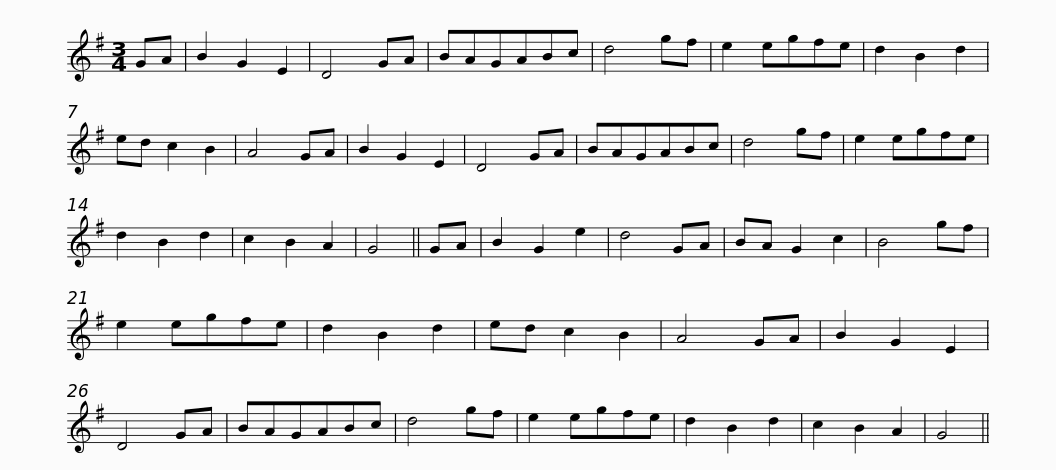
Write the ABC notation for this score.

X:1
L:1/8
M:3/4
I:linebreak $
K:G
V:1 treble
V:1
 GA | B2 G2 E2 | D4 GA | BAGABc | d4 gf | %5
 e2 egfe | d2 B2 d2 | ed c2 B2 | A4 GA | B2 G2 E2 | %10
 D4 GA |$ BAGABc | d4 gf | e2 egfe | d2 B2 d2 | %15
 c2 B2 A2 | G4 || GA | B2 G2 e2 | d4 GA | %20
 BA G2 c2 | B4 gf | e2 egfe |$ d2 B2 d2 | ed c2 B2 | %25
 A4 GA | B2 G2 E2 | D4 GA | BAGABc | d4 gf | %30
 e2 egfe | d2 B2 d2 | c2 B2 A2 | G4 || %34
